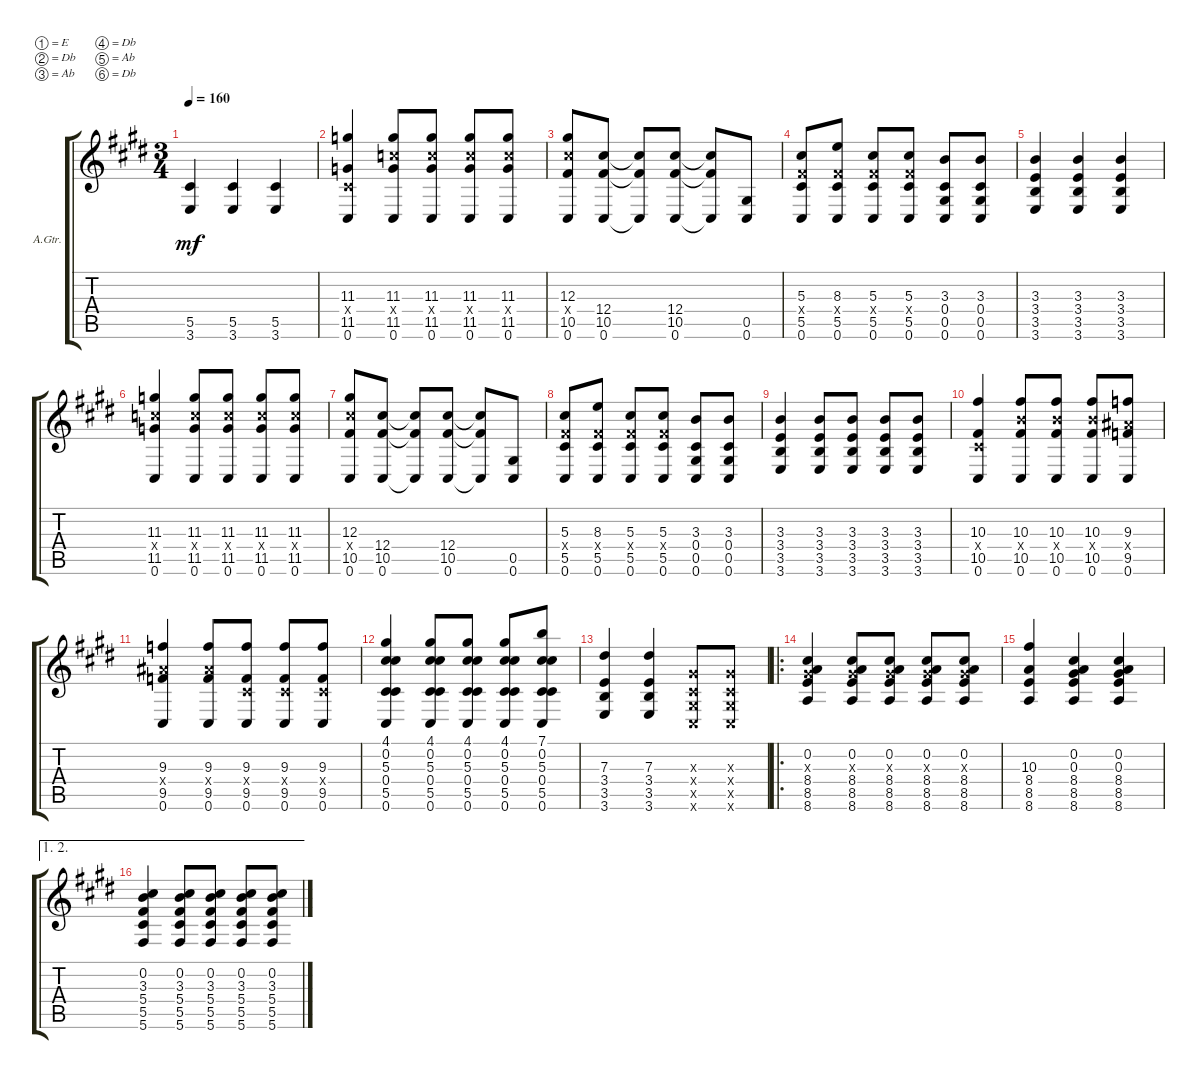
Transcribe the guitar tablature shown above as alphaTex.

\defaultSystemsLayout 4
\bracketExtendMode groupsimilarinstruments
\firstSystemTrackNameOrientation horizontal
\otherSystemsTrackNameOrientation horizontal
\track ("Steel Guitar" "A.Gtr.") {instrument acousticguitarsteel}
\staff {score tabs}
\tuning (E4 Db4 Ab3 Db3 Ab2 Db2)
\ts (3 4)
\tempo 160
\clef g2
\ks c#minor
(3.6 5.5).4{dy mf} (5.5 3.6).4 (3.6 5.5).4 |
(0.6 11.5 0.4{x} 11.3).4 (0.6 11.5 11.4{x} 11.3).8 (11.3 11.4{x} 11.5 0.6).8 (11.3 11.4{x} 11.5 0.6).8 (11.3 11.4{x} 11.5 0.6).8 |
(0.6 10.5 12.4{x} 12.3).8 (12.4 10.5 0.6).8 (0.6{t} 10.5{t} 12.4{t}).8 (12.4 10.5 0.6).8 (0.6{t} 10.5{t} 12.4{t}).8 (0.6 0.5).8 |
(5.3 5.4{x} 5.5 0.6).8 (8.3 5.4{x} 5.5 0.6).8 (0.6 5.5 5.4{x} 5.3).8 (5.3 5.4{x} 5.5 0.6).8 (0.6 0.5 0.4 3.3).8 (3.3 0.4 0.5 0.6).8 |
(3.3 3.4 3.5 3.6).4 (3.6 3.5 3.4 3.3).4 (3.6 3.5 3.3 3.4).4 |
(0.6 11.5 11.4{x} 11.3).4 (0.6 11.5 11.4{x} 11.3).8 (11.3 11.4{x} 11.5 0.6).8 (11.3 11.4{x} 11.5 0.6).8 (11.3 11.4{x} 11.5 0.6).8 |
(0.6 10.5 12.4{x} 12.3).8 (12.4 10.5 0.6).8 (0.6{t} 10.5{t} 12.4{t}).8 (12.4 10.5 0.6).8 (0.6{t} 10.5{t} 12.4{t}).8 (0.6 0.5).8 |
(5.3 5.4{x} 5.5 0.6).8 (8.3 5.4{x} 5.5 0.6).8 (0.6 5.5 5.4{x} 5.3).8 (5.3 5.4{x} 5.5 0.6).8 (0.6 0.5 0.4 3.3).8 (3.3 0.4 0.5 0.6).8 |
(3.3 3.4 3.5 3.6).4 (3.3 3.4 3.5 3.6).8 (3.6 3.5 3.4 3.3).8 (3.3 3.4 3.5 3.6).8 (3.6 3.5 3.4 3.3).8 |
(0.6 10.5 0.4{x} 10.3).4 (10.3 10.4{x} 10.5 0.6).8 (0.6 10.5 10.4{x} 10.3).8 (10.3 10.4{x} 10.5 0.6).8 (0.6 9.5 9.4{x} 9.3).8 |
(9.3 9.4{x} 9.5 0.6).4 (9.4{x} 9.3 9.5 0.6).8 (0.6 9.5 0.4{x} 9.3).8 (9.3 0.4{x} 9.5 0.6).8 (0.6 9.3 0.4{x} 9.5).8 |
(0.6 5.5 0.4 5.3 0.2 4.1).4 (4.1 0.2 5.3 0.4 5.5 0.6).8 (4.1 0.2 5.3 0.4 5.5 0.6).8 (4.1 0.2 5.3 0.4 5.5 0.6).8 (7.1 0.2 5.3 0.4 5.5 0.6).8 |
(7.3 3.4 3.5 3.6).4 (3.6 3.5 3.4 7.3).4 (0.3{x} 0.4{x} 0.5{x} 0.6{x}).8 (0.6{x} 0.5{x} 0.4{x} 0.3{x}).8 |
\ro
(8.6 8.5 8.4 0.3{x} 0.2).4 (0.2 0.3{x} 8.4 8.5 8.6).8 (8.6 8.5 8.4 0.3{x} 0.2).8 (0.2 0.3{x} 8.4 8.5 8.6).8 (8.6 8.5 8.4 0.3{x} 0.2).8 |
(10.3 8.4 8.5 8.6).4 (8.4 8.5 8.6 0.2 0.3).4 (8.6 8.5 8.4 0.3 0.2).4 |
\ae (1 2)
(5.6 5.5 5.4 3.3 0.2).4 (0.2 3.3 5.4 5.5 5.6).8 (5.6 5.5 5.4 3.3 0.2).8 (0.2 3.3 5.4 5.5 5.6).8 (5.6 5.5 5.4 3.3 0.2).8
